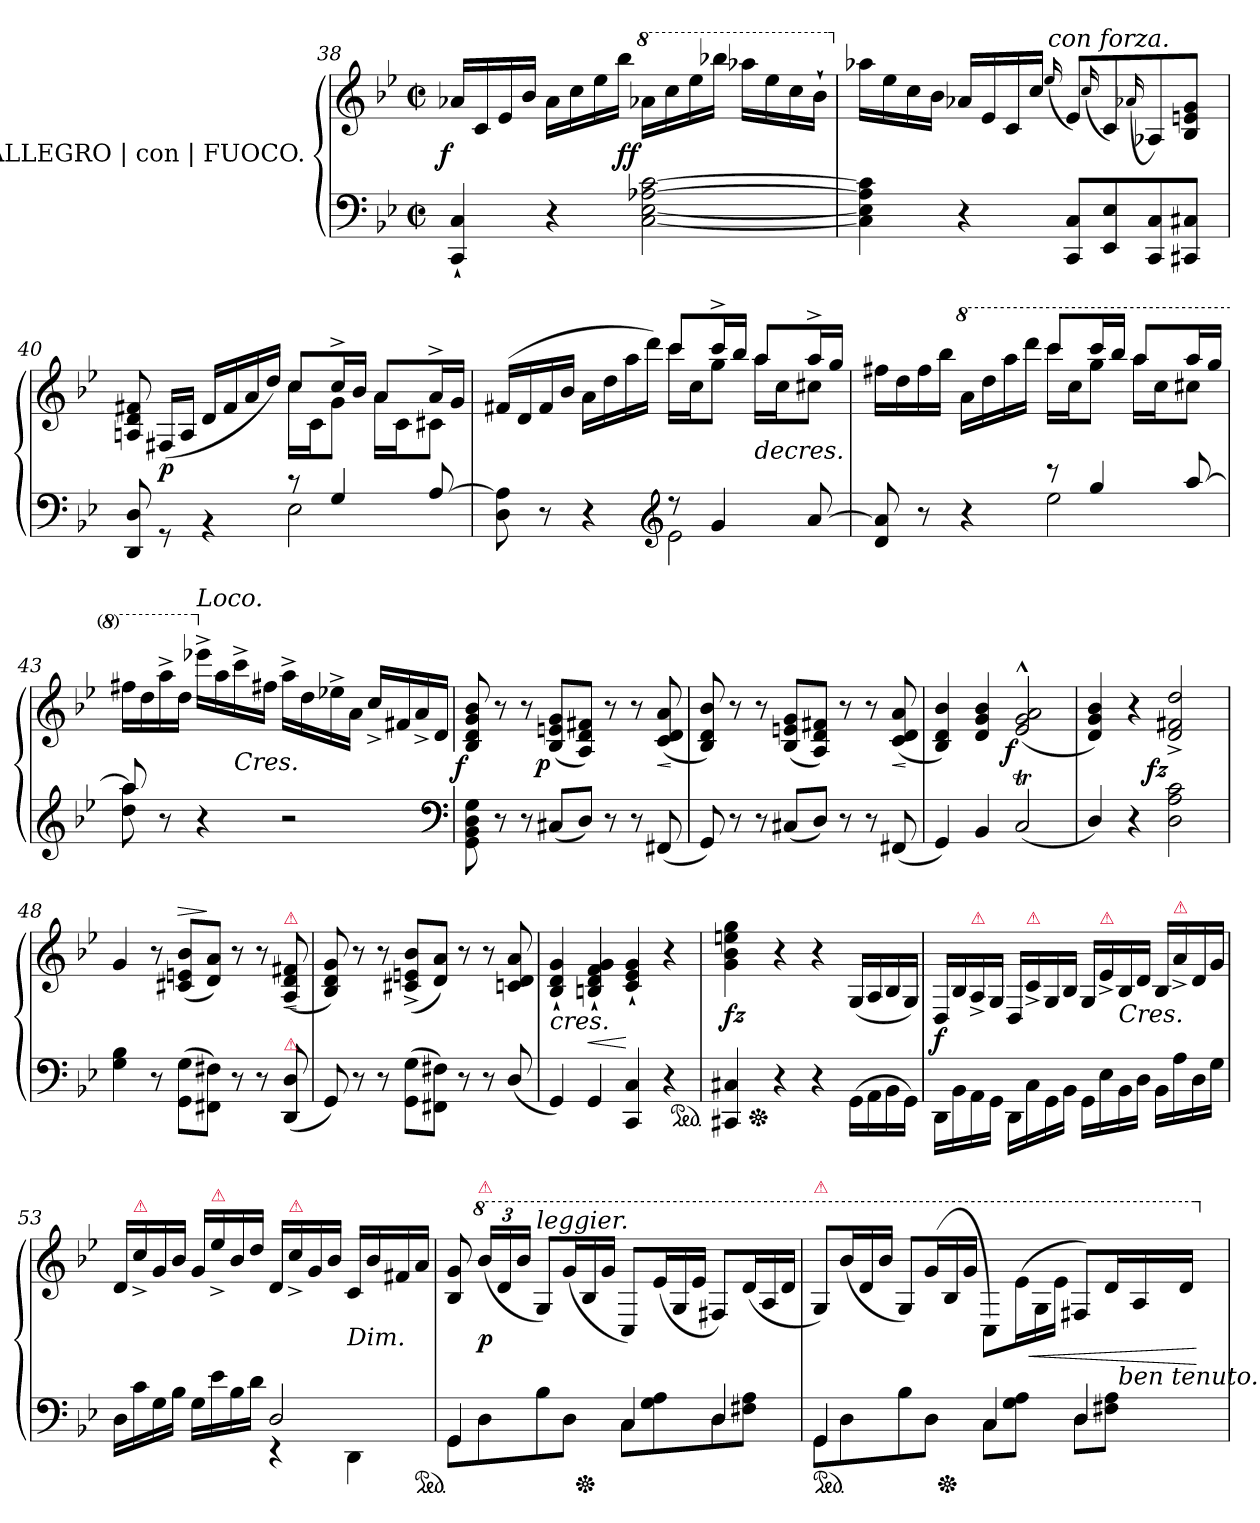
**kern	**kern	**dynam
*part1	*part1	*part1
*staff2	*staff1	*staff1/2
*I"ALLEGRO | con | FUOCO.	*	*
*clefF4	*clefG2	*
*k[b-e-]	*k[b-e-]	*
*g:	*g:	*
*M2/2	*M2/2	*
*met(c|)	*met(c|)	*
=38	=38	=38
!	!	!LO:DY:rj
4CC`< 4C`<	16a-XLL	f
.	16c	.
.	16e-	.
.	16b-JJ	.
4r	16a-LL	.
.	16cc	.
.	16ee-	.
.	16bb-JJ	ff
*	*8va	*
[2C [2E- [2A-X [2c	16aa-XLL	.
.	16ccc	.
.	16eee-	.
.	16bbb-XJJ	.
.	16aaa-XLL	.
.	16eee-	.
.	16ccc	.
.	16bb-`>JJ	.
=39	=39	=39
*	*X8va	*
!	!LO:TX:a:i:t=Loco.	!
*	*^	*
4C] 4E-] 4A-] 4c]	16aa-XLL	4...ryy	.
.	16ee-	.	.
.	16cc	.	.
.	16b-JJ	.	.
4r	16a-XLL	.	.
.	16e-	.	.
.	16c	.	.
.	16ccJJ	.	.
!	!	!LO:TX:a:i:t=con forza.	!
.	.	2ryy	.
.	(<16qqee-/	.	.
8CC 8CL	8e-L)	.	.
.	(<16qqcc/	.	.
8EE- 8E-	8c)	.	.
.	(<16qqa-X/	.	.
8CC 8C	8A-X)	.	.
8CC#X 8C#XJ	8B- 8en 8gJ	.	.
.	.	32ryy	.
=40	=40	=40	=40
*^	*	*	*
8DD 8D	2rFFFyy	8An 8d 8f#X	2rDyy	.
8rGG	.	(<16F#XLL	.	p
.	.	16AJJ	.	.
4rBB	.	16d/LL	.	.
.	.	16f#	.	.
.	.	16a	.	.
.	.	16ddJJ)	.	.
8rc	2E-	8ccL	16ccLL	.
.	.	.	16cJ	.
4G	.	16cc^>L	8gJ	.
.	.	16b-JJ	.	.
.	.	8aL	16aLL	.
.	.	.	16cJ	.
[8A	.	16a^>L	8c#XJ	.
.	.	16gJJ	.	.
=41	=41	=41	=41	=41
8D 8A]	2rAAAyy	(>16f#X/LL	2rcccyy	.
.	.	16d	.	.
8r	.	16f#	.	.
.	.	16b-JJ	.	.
4r	.	16a\LL	.	.
.	.	16dd	.	.
.	.	16aa	.	.
.	.	16dddJJ)	.	.
*clefG2	*	*	*	*
8rdd	2e-\	8cccL	16cccLL	.
.	.	.	16ccJ	.
4g/	.	16ccc^>L	8ggJ	.
.	.	16bb-JJ	.	.
!	!	!LO:TX:c:i:t=decres.	!	!
.	.	8aaL	16aaLL	.
.	.	.	16ccJ	.
[8a/	.	16aa^>L	8cc#XJ	.
.	.	16ggJJ	.	.
=42	=42	=42	=42	=42
8d 8a]	2rDyy	2rcccyy	16ff#XLL	.
.	.	.	16dd	.
8r	.	.	16ff#	.
.	.	.	16bb-JJ	.
*	*	*8va	*	*
4r	.	.	16aaLL	.
.	.	.	16ddd	.
.	.	.	16aaa	.
.	.	.	16ddddJJ	.
8rccc	2ee-	8ccccL	16ccccLL	.
.	.	.	16cccJ	.
4gg	.	16ccccL	8gggJ	.
.	.	16bbb-JJ	.	.
.	.	8aaaL	16aaaLL	.
.	.	.	16cccJ	.
[8aa	.	16aaaL	8ccc#XJ	.
.	.	16gggJJ	.	.
*	*	*v	*v	*
=43	=43	=43	=43
8aa/]	8dd 8aa	16fff#XLL	.
.	.	16ddd	.
8ryy	8r	16aaa^<	.
.	.	16dddJJ	.
*	*	*X8va	*
!	!	!LO:TX:a:i:t=Loco.	!
4ryy	4r	16eee-X^<LL	.
.	.	16aa	.
!	!	!LO:TX:c:i:t=Cres.	!
.	.	16ccc^<	.
.	.	16ff#XJJ	.
2ryy	2r	16aa^<LL	.
.	.	16dd	.
.	.	16ee-X^<	.
.	.	16aJJ	.
.	.	16cc^</LL	.
.	.	16f#X	.
.	.	16a^<	.
.	.	16dJJ	.
*v	*v	*	*
*clefF4	*	*
=44	=44	=44
!	!	!LO:DY:rj
8GG\ 8BB-\ 8D\ 8G\	8B- 8d 8g 8b-	f
8r	8r	.
8r	8r	.
!	!	!LO:DY:rj
(<8C#XL	(<8B- 8en 8gL	p
8DJ)	8A 8d 8f#XJ)	.
8r	8r	.
8r	8r	.
(<8FF#X	(<8c 8d 8a	<
.	.	[
=45	=45	=45
8GG)	8B- 8d 8b-)	.
8r	8r	.
8r	8r	.
(<8C#XL	(<8B- 8en 8gL	.
8DJ)	8A 8d 8f#XJ)	.
8r	8r	.
8r	8r	.
(<8FF#X	(<8c 8d 8a	<
.	.	[
=46	=46	=46
4GG)	4B- 4d 4b-)	.
4BB-	4d 4g 4b-	.
!	!	!LO:DY:rj
(<2CT	(<2e-^^> 2g^^> 2a^^>	f
=47	=47	=47
4D/)	4d 4g 4b-)	.
4r	4r	.
!	!	!LO:DY:rj
2D 2A 2c	2d^< 2f#X^< 2dd^<	fz
=48	=48	=48
4G 4B-	4g	.
8r	8r	.
!	!	!LO:HP:a
(>8GG\ 8G\L	(<8c#X 8en 8b-L	>
8FF#X 8F#XJ)	8d 8aJ)	]
8r	8r	.
8r	8r	.
!	!LO:TX:a:color=crimson:t=⚠	!
!LO:TX:a:color=crimson:t=⚠	!	!
(<8DD 8D	(<8A 8d 8f#X	<
.	.	[
=49	=49	=49
8GG)	8B- 8d 8g)	.
8r	8r	.
8r	8r	.
(>8GG\ 8G\L	(<8c#X^< 8en^< 8b-^<L	.
8FF#X 8F#XJ)	8d 8aJ)	.
8r	8r	.
8r	8r	.
(<8D/	8cn 8d 8a	.
=50	=50	=50
!	!LO:TX:c:i:t=cres.	!
4GG)	4B-`< 4d`< 4g`<	.
4GG	4Bn`< 4d`< 4f`< 4g`<	<
4CC 4C	4c`< 4e-`< 4g`<	[
4r	4r	.
*ped	*	*
=51	=51	=51
*	*^	*
4CC#X 4C#X	4g 4b- 4een 4gg	8ryy	fz
*Xped	*	*	*
.	.	2..ryy	.
4r	4r	.	.
4r	4r	.	.
(<16GG\LL	(>16G/LL	.	.
16AA\	16A/	.	.
16BB-\	16B-/	.	.
16GG\JJ)	16G/JJ)	.	.
*	*v	*v	*
=52	=52	=52
16DD\LL	16D/LL	f
16BB-\	16B-/	.
!	!LO:TX:a:color=crimson:t=⚠	!
16AA\	16A^>/	.
16GG\JJ	16G/JJ	.
16DD\LL	16D/LL	.
!	!LO:TX:a:color=crimson:t=⚠	!
16C\	16c^>/	.
16GG\	16G/	.
16BB-\JJ	16B-/JJ	.
16GG\LL	16G/LL	.
!	!LO:TX:a:color=crimson:t=⚠	!
16E-	16e-^>	.
!	!LO:TX:c:i:t=Cres.	!
16BB-	16B-	.
16DJJ	16dJJ	.
16BB-LL	16B-LL	.
!	!LO:TX:a:color=crimson:t=⚠	!
16A	16a^>	.
16D	16d	.
16GJJ	16gJJ	.
=53	=53	=53
*^	*	*
16DLL	2rAAAyy	16dLL	.
!	!	!LO:TX:a:color=crimson:t=⚠	!
16c	.	16cc^>	.
16G	.	16g	.
16B-JJ	.	16b-JJ	.
16GLL	.	16g/LL	.
!	!	!LO:TX:a:color=crimson:t=⚠	!
16e-	.	16ee-^>	.
16B-	.	16b-	.
16dJJ	.	16ddJJ	.
2D/	4rEE	16dLL	.
!	!	!LO:TX:a:color=crimson:t=⚠	!
.	.	16cc^<	.
.	.	16g	.
.	.	16b-JJ	.
!	!	!LO:TX:c:i:t=Dim.	!
.	4DD	16cLL	.
.	.	16b-	.
.	.	16f#X	.
*ped	*	*	*
.	.	16aJJ	.
=54	=54	=54	=54
4GG/	8GGL	8B- 8g	.
*	*	*8va	*
!	!	!LO:TX:a:color=crimson:t=⚠	!
.	8D\	(>24bb-LL	p
.	.	24dd	.
.	.	24bb-JJ	.
!	!	!LO:TX:a:i:t=leggier.	!
4reyy	8B-	8gL)	.
*	*	*Xtuplet	*
.	8DJ	(>24ggL	.
*Xped	*	*	*
.	.	24b-	.
.	.	24ggJJ	.
4C/	8CL	8c/L)	.
.	8G\ 8A\	(<24ee-L	.
.	.	24g	.
.	.	24ee-JJ	.
4D/	8D	8f#X/L)	.
.	8F#X\ 8A\J	(<24ddL	.
.	.	24a	.
.	.	24ddJJ	.
=55	=55	=55	=55
!	!	!LO:TX:a:color=crimson:t=⚠	!
*	*^	*	*
*ped	*	*	*	*
4GG	8GGL	3%2ryy	8gL)	.
.	8D	.	(>24bb-L	.
.	.	.	24dd	.
.	.	.	24bb-JJ	.
4reyy	8B-	.	8gL)	.
.	8DJ	.	(>24ggL	.
*Xped	*	*	*	*
.	.	.	24b-	.
.	.	.	24ggJJ	.
4C	8CL	.	8c\L)	.
.	8G 8AJ	.	(>24ee-L	.
.	.	6.ryy	24g	<
.	.	.	24ee-JJ	.
4D	8DL	.	8f#XL)	.
.	8F#X 8AJ	.	24ddL	.
!	!	!LO:TX:a:i:t=ben tenuto.	!	!
.	.	12ryy	24a	.
.	.	.	24ddJJ	.
.	.	.	.	[
*	*	*	*X8va	*
*v	*v	*v	*	*
=	=	=
*-	*-	*-
